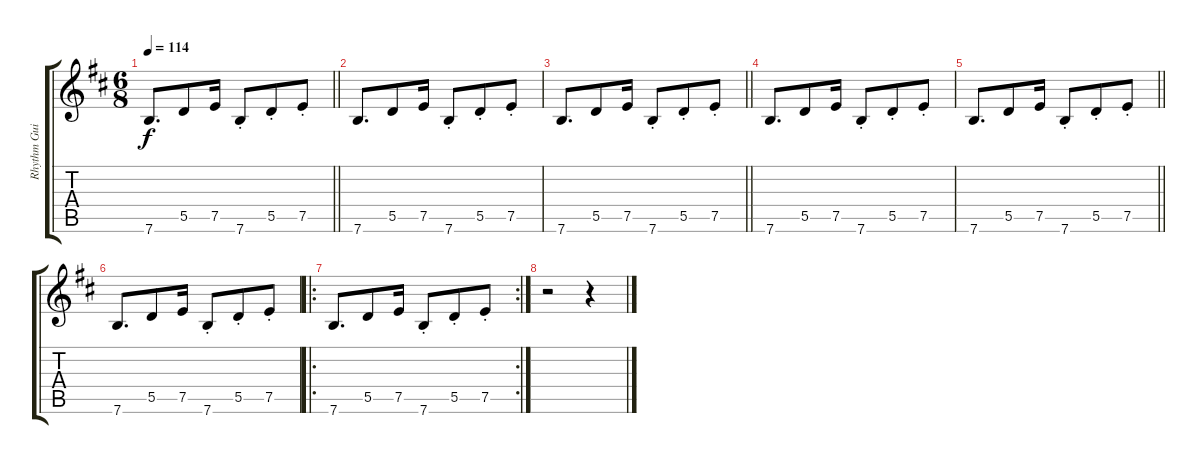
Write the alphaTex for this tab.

\track ("Rhythm Guitar" "Rhythm Gui") {instrument distortionguitar}
\staff {score tabs}
\tuning (E4 B3 G3 D3 A2 E2) {hide}
\ts (6 8)
\tempo 114
\clef g2
\barLineRight lightlight
\ks d
7.6.8{d dy f} 5.5.8 7.5.16 7.6{st}.8 5.5{st}.8 7.5{st}.8 |
7.6.8{d} 5.5.8 7.5.16 7.6{st}.8 5.5{st}.8 7.5{st}.8 |
\barLineRight lightlight
7.6.8{d} 5.5.8 7.5.16 7.6{st}.8 5.5{st}.8 7.5{st}.8 |
7.6.8{d} 5.5.8 7.5.16 7.6{st}.8 5.5{st}.8 7.5{st}.8 |
\barLineRight lightlight
7.6.8{d} 5.5.8 7.5.16 7.6{st}.8 5.5{st}.8 7.5{st}.8 |
7.6.8{d} 5.5.8 7.5.16 7.6{st}.8 5.5{st}.8 7.5{st}.8 |
\ro
\rc 2
7.6.8{d} 5.5.8 7.5.16 7.6{st}.8 5.5{st}.8 7.5{st}.8 |
r.2 r.4
